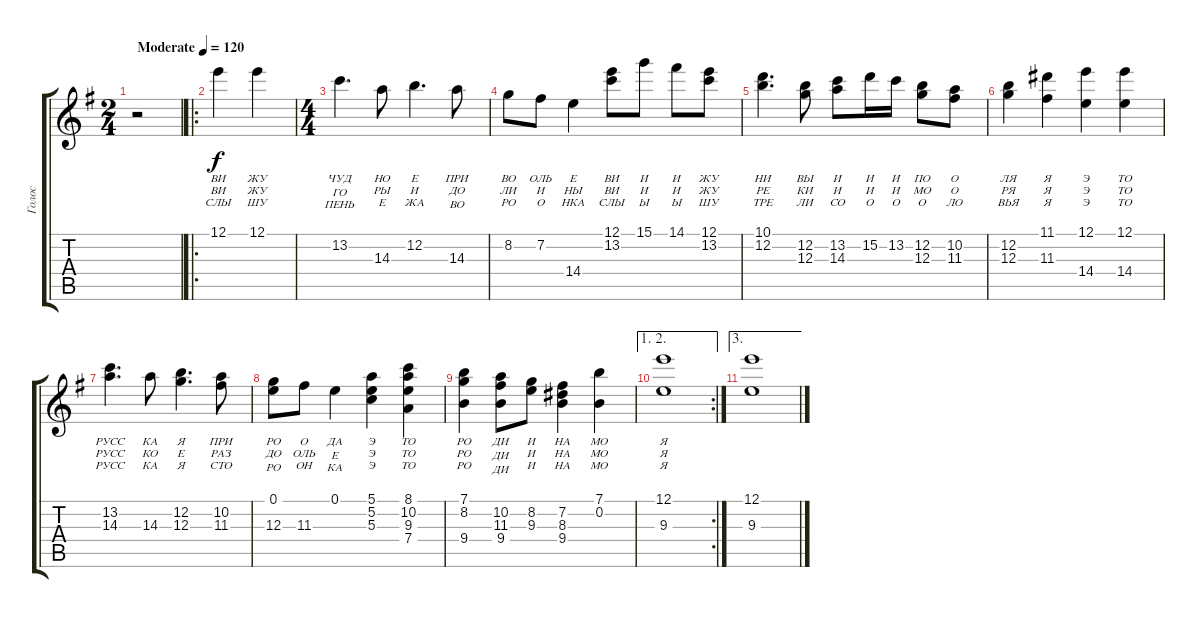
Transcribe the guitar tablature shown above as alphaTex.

\track ("Голос" "Голос") {instrument acousticguitarsteel}
\staff {score tabs}
\tuning (E4 B3 G3 D3 A2 E2) {hide}
\ts (2 4)
\tempo (120 "Moderate")
\clef g2
\ks eminor
r.2{dy f instrument acousticguitarsteel} |
\ro
12.1.4{lyrics (0 "ВИ") lyrics (1 "ВИ") lyrics (2 "СЛЫ") lyrics (3 "") lyrics (4 "")} 12.1.4{lyrics (0 "ЖУ") lyrics (1 "ЖУ") lyrics (2 "ШУ") lyrics (3 "") lyrics (4 "")} |
\ts (4 4)
13.2.4{d lyrics (0 "ЧУД") lyrics (1 "ГО") lyrics (2 "ПЕНЬ") lyrics (3 "") lyrics (4 "")} 14.3.8{lyrics (0 "НО") lyrics (1 "РЫ") lyrics (2 "Е") lyrics (3 "") lyrics (4 "")} 12.2.4{d lyrics (0 "Е") lyrics (1 "И") lyrics (2 "ЖА") lyrics (3 "") lyrics (4 "")} 14.3.8{lyrics (0 "ПРИ") lyrics (1 "ДО") lyrics (2 "ВО") lyrics (3 "") lyrics (4 "")} |
8.2.8{lyrics (0 "ВО") lyrics (1 "ЛИ") lyrics (2 "РО") lyrics (3 "") lyrics (4 "")} 7.2.8{lyrics (0 "ОЛЬ") lyrics (1 "И") lyrics (2 "О") lyrics (3 "") lyrics (4 "")} 14.4.4{lyrics (0 "Е") lyrics (1 "НЫ") lyrics (2 "НКА") lyrics (3 "") lyrics (4 "")} (12.1 13.2).8{lyrics (0 "ВИ") lyrics (1 "ВИ") lyrics (2 "СЛЫ") lyrics (3 "") lyrics (4 "")} 15.1.8{lyrics (0 "И") lyrics (1 "И") lyrics (2 "Ы") lyrics (3 "") lyrics (4 "")} 14.1.8{lyrics (0 "И") lyrics (1 "И") lyrics (2 "Ы") lyrics (3 "") lyrics (4 "")} (12.1 13.2).8{lyrics (0 "ЖУ") lyrics (1 "ЖУ") lyrics (2 "ШУ") lyrics (3 "") lyrics (4 "")} |
(10.1 12.2).4{d lyrics (0 "НИ") lyrics (1 "РЕ") lyrics (2 "ТРЕ") lyrics (3 "") lyrics (4 "")} (12.2 12.3).8{lyrics (0 "ВЫ") lyrics (1 "КИ") lyrics (2 "ЛИ") lyrics (3 "") lyrics (4 "")} (13.2 14.3).8{lyrics (0 "И") lyrics (1 "И") lyrics (2 "СО") lyrics (3 "") lyrics (4 "")} 15.2.16{lyrics (0 "И") lyrics (1 "И") lyrics (2 "О") lyrics (3 "") lyrics (4 "")} 13.2.16{lyrics (0 "И") lyrics (1 "И") lyrics (2 "О") lyrics (3 "") lyrics (4 "")} (12.2 12.3).8{lyrics (0 "ПО") lyrics (1 "МО") lyrics (2 "О") lyrics (3 "") lyrics (4 "")} (10.2 11.3).8{lyrics (0 "О") lyrics (1 "О") lyrics (2 "ЛО") lyrics (3 "") lyrics (4 "")} |
(12.2 12.3).4{lyrics (0 "ЛЯ") lyrics (1 "РЯ") lyrics (2 "ВЬЯ") lyrics (3 "") lyrics (4 "")} (11.1 11.3).4{lyrics (0 "Я") lyrics (1 "Я") lyrics (2 "Я") lyrics (3 "") lyrics (4 "")} (12.1 14.4).4{lyrics (0 "Э") lyrics (1 "Э") lyrics (2 "Э") lyrics (3 "") lyrics (4 "")} (12.1 14.4).4{lyrics (0 "ТО") lyrics (1 "ТО") lyrics (2 "ТО") lyrics (3 "") lyrics (4 "")} |
(13.2 14.3).4{d lyrics (0 "РУСС") lyrics (1 "РУСС") lyrics (2 "РУСС") lyrics (3 "") lyrics (4 "")} 14.3.8{lyrics (0 "КА") lyrics (1 "КО") lyrics (2 "КА") lyrics (3 "") lyrics (4 "")} (12.2 12.3).4{d lyrics (0 "Я") lyrics (1 "Е") lyrics (2 "Я") lyrics (3 "") lyrics (4 "")} (10.2 11.3).8{lyrics (0 "ПРИ") lyrics (1 "РАЗ") lyrics (2 "СТО") lyrics (3 "") lyrics (4 "")} |
(0.1 12.3).8{lyrics (0 "РО") lyrics (1 "ДО") lyrics (2 "РО") lyrics (3 "") lyrics (4 "")} 11.3.8{lyrics (0 "О") lyrics (1 "ОЛЬ") lyrics (2 "ОН") lyrics (3 "") lyrics (4 "")} 0.1.4{lyrics (0 "ДА") lyrics (1 "Е") lyrics (2 "КА") lyrics (3 "") lyrics (4 "")} (5.1 5.2 5.3).4{lyrics (0 "Э") lyrics (1 "Э") lyrics (2 "Э") lyrics (3 "") lyrics (4 "")} (8.1 10.2 9.3 7.4).4{lyrics (0 "ТО") lyrics (1 "ТО") lyrics (2 "ТО") lyrics (3 "") lyrics (4 "")} |
(7.1 8.2 9.4).4{lyrics (0 "РО") lyrics (1 "РО") lyrics (2 "РО") lyrics (3 "") lyrics (4 "")} (10.2 11.3 9.4).8{lyrics (0 "ДИ") lyrics (1 "ДИ") lyrics (2 "ДИ") lyrics (3 "") lyrics (4 "")} (8.2 9.3).8{lyrics (0 "И") lyrics (1 "И") lyrics (2 "И") lyrics (3 "") lyrics (4 "")} (7.2 8.3 9.4).4{lyrics (0 "НА") lyrics (1 "НА") lyrics (2 "НА") lyrics (3 "") lyrics (4 "")} (7.1 0.2).4{lyrics (0 "МО") lyrics (1 "МО") lyrics (2 "МО") lyrics (3 "") lyrics (4 "")} |
\ae (1 2)
\rc 2
(12.1 9.3).1{lyrics (0 "Я") lyrics (1 "Я") lyrics (2 "Я") lyrics (3 "") lyrics (4 "")} |
\ae 3
(12.1 9.3).1{lyrics (0 "") lyrics (1 "") lyrics (2 "") lyrics (3 "") lyrics (4 "")}
